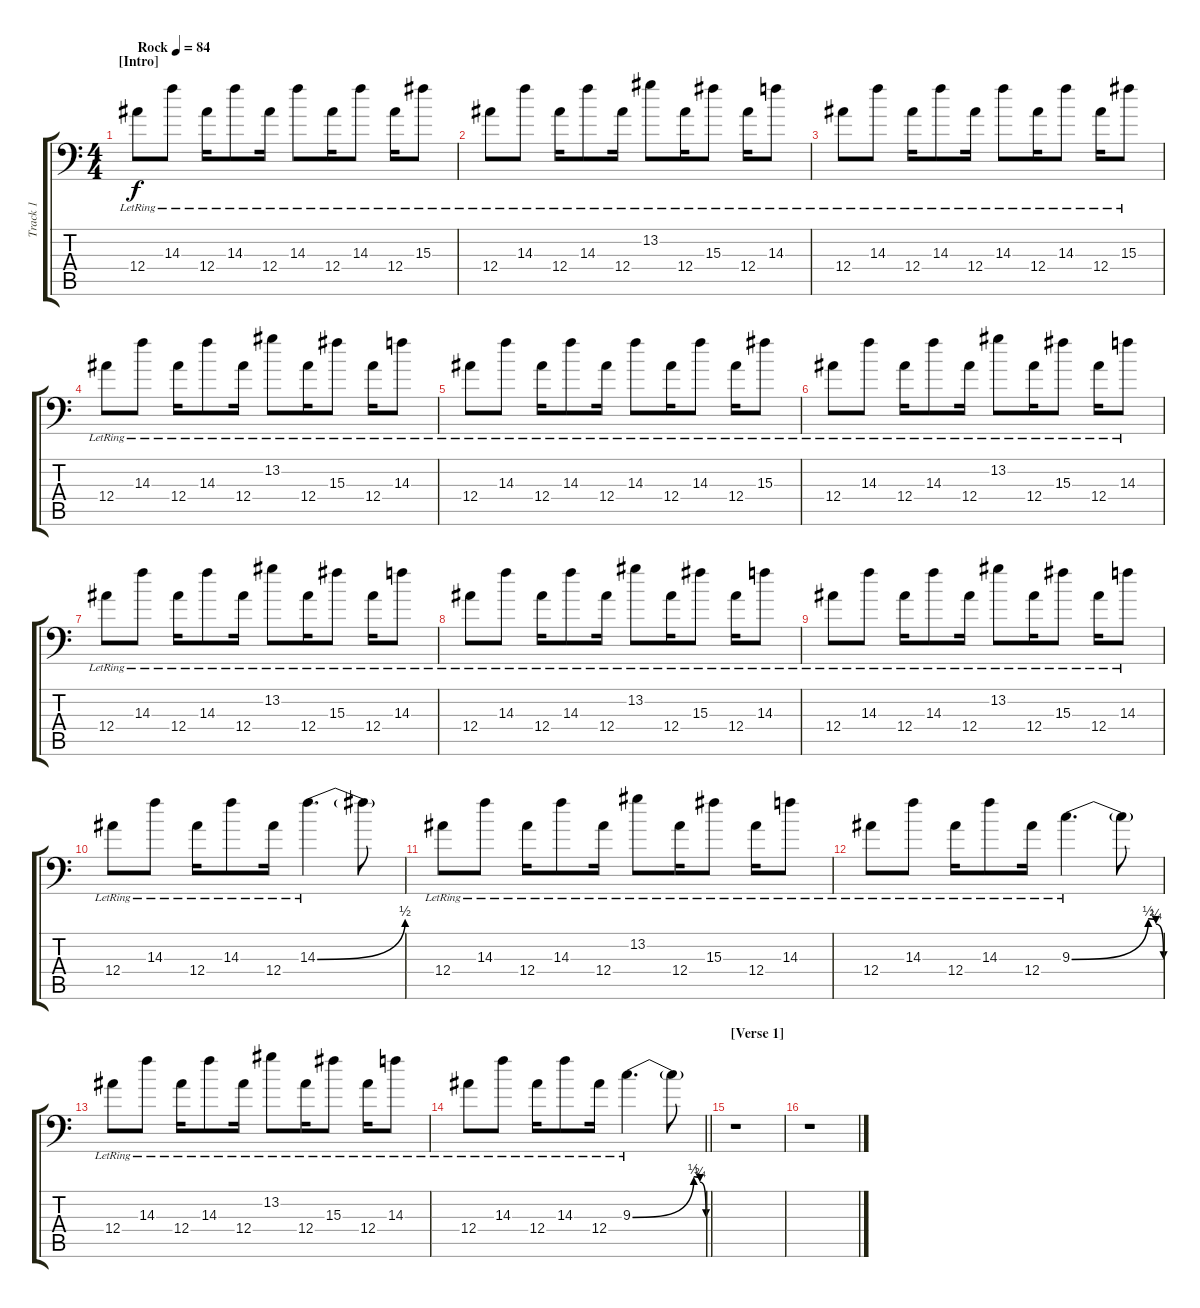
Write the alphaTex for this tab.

\track ("Track 1" "Track 1") {instrument electricguitarjazz}
\staff {score tabs}
\tuning (C4 G3 Eb3 Bb2 F2 Bb1) {hide}
\ts (4 4)
\section ("" "[Intro]")
\tempo (84 "Rock")
\clef f4
\ks c
12.4{lr}.8{dy f instrument electricguitarjazz} 14.3{lr}.8 12.4{lr}.16 14.3{lr}.8 12.4{lr}.16 14.3{lr}.8 12.4{lr}.16 14.3{lr}.8 12.4{lr}.16 15.3{lr}.8 |
12.4{lr}.8 14.3{lr}.8 12.4{lr}.16 14.3{lr}.8 12.4{lr}.16 13.2{lr}.8 12.4{lr}.16 15.3{lr}.8 12.4{lr}.16 14.3{lr}.8 |
12.4{lr}.8 14.3{lr}.8 12.4{lr}.16 14.3{lr}.8 12.4{lr}.16 14.3{lr}.8 12.4{lr}.16 14.3{lr}.8 12.4{lr}.16 15.3{lr}.8 |
12.4{lr}.8 14.3{lr}.8 12.4{lr}.16 14.3{lr}.8 12.4{lr}.16 13.2{lr}.8 12.4{lr}.16 15.3{lr}.8 12.4{lr}.16 14.3{lr}.8 |
12.4{lr}.8 14.3{lr}.8 12.4{lr}.16 14.3{lr}.8 12.4{lr}.16 14.3{lr}.8 12.4{lr}.16 14.3{lr}.8 12.4{lr}.16 15.3{lr}.8 |
12.4{lr}.8 14.3{lr}.8 12.4{lr}.16 14.3{lr}.8 12.4{lr}.16 13.2{lr}.8 12.4{lr}.16 15.3{lr}.8 12.4{lr}.16 14.3{lr}.8 |
12.4{lr}.8 14.3{lr}.8 12.4{lr}.16 14.3{lr}.8 12.4{lr}.16 13.2{lr}.8 12.4{lr}.16 15.3{lr}.8 12.4{lr}.16 14.3{lr}.8 |
12.4{lr}.8 14.3{lr}.8 12.4{lr}.16 14.3{lr}.8 12.4{lr}.16 13.2{lr}.8 12.4{lr}.16 15.3{lr}.8 12.4{lr}.16 14.3{lr}.8 |
12.4{lr}.8 14.3{lr}.8 12.4{lr}.16 14.3{lr}.8 12.4{lr}.16 13.2{lr}.8 12.4{lr}.16 15.3{lr}.8 12.4{lr}.16 14.3{lr}.8 |
12.4{lr}.8 14.3{lr}.8 12.4{lr}.16 14.3{lr}.8 12.4{lr}.16 14.3{be (bend 0 0 60 2) lr}.4{d instrument distortionguitar} 14.3{t}.8 |
12.4{lr}.8{volume 11} 14.3{lr}.8 12.4{lr}.16 14.3{lr}.8 12.4{lr}.16 13.2{lr}.8 12.4{lr}.16 15.3{lr}.8 12.4{lr}.16 14.3{lr}.8 |
12.4{lr}.8 14.3{lr}.8 12.4{lr}.16 14.3{lr}.8 12.4{lr}.16 9.3{be (custom 0 0 50 2 55 1 60 0) lr}.4{d instrument distortionguitar} 9.3{t}.8 |
12.4{lr}.8 14.3{lr}.8 12.4{lr}.16 14.3{lr}.8 12.4{lr}.16 13.2{lr}.8 12.4{lr}.16 15.3{lr}.8 12.4{lr}.16 14.3{lr}.8 |
\barLineRight lightlight
12.4{lr}.8 14.3{lr}.8 12.4{lr}.16 14.3{lr}.8 12.4{lr}.16 9.3{be (custom 0 0 50 2 55 1 60 0) lr}.4{d instrument distortionguitar} 9.3{t}.8 |
\section ("" "[Verse 1]")
r.1 |
r.1
